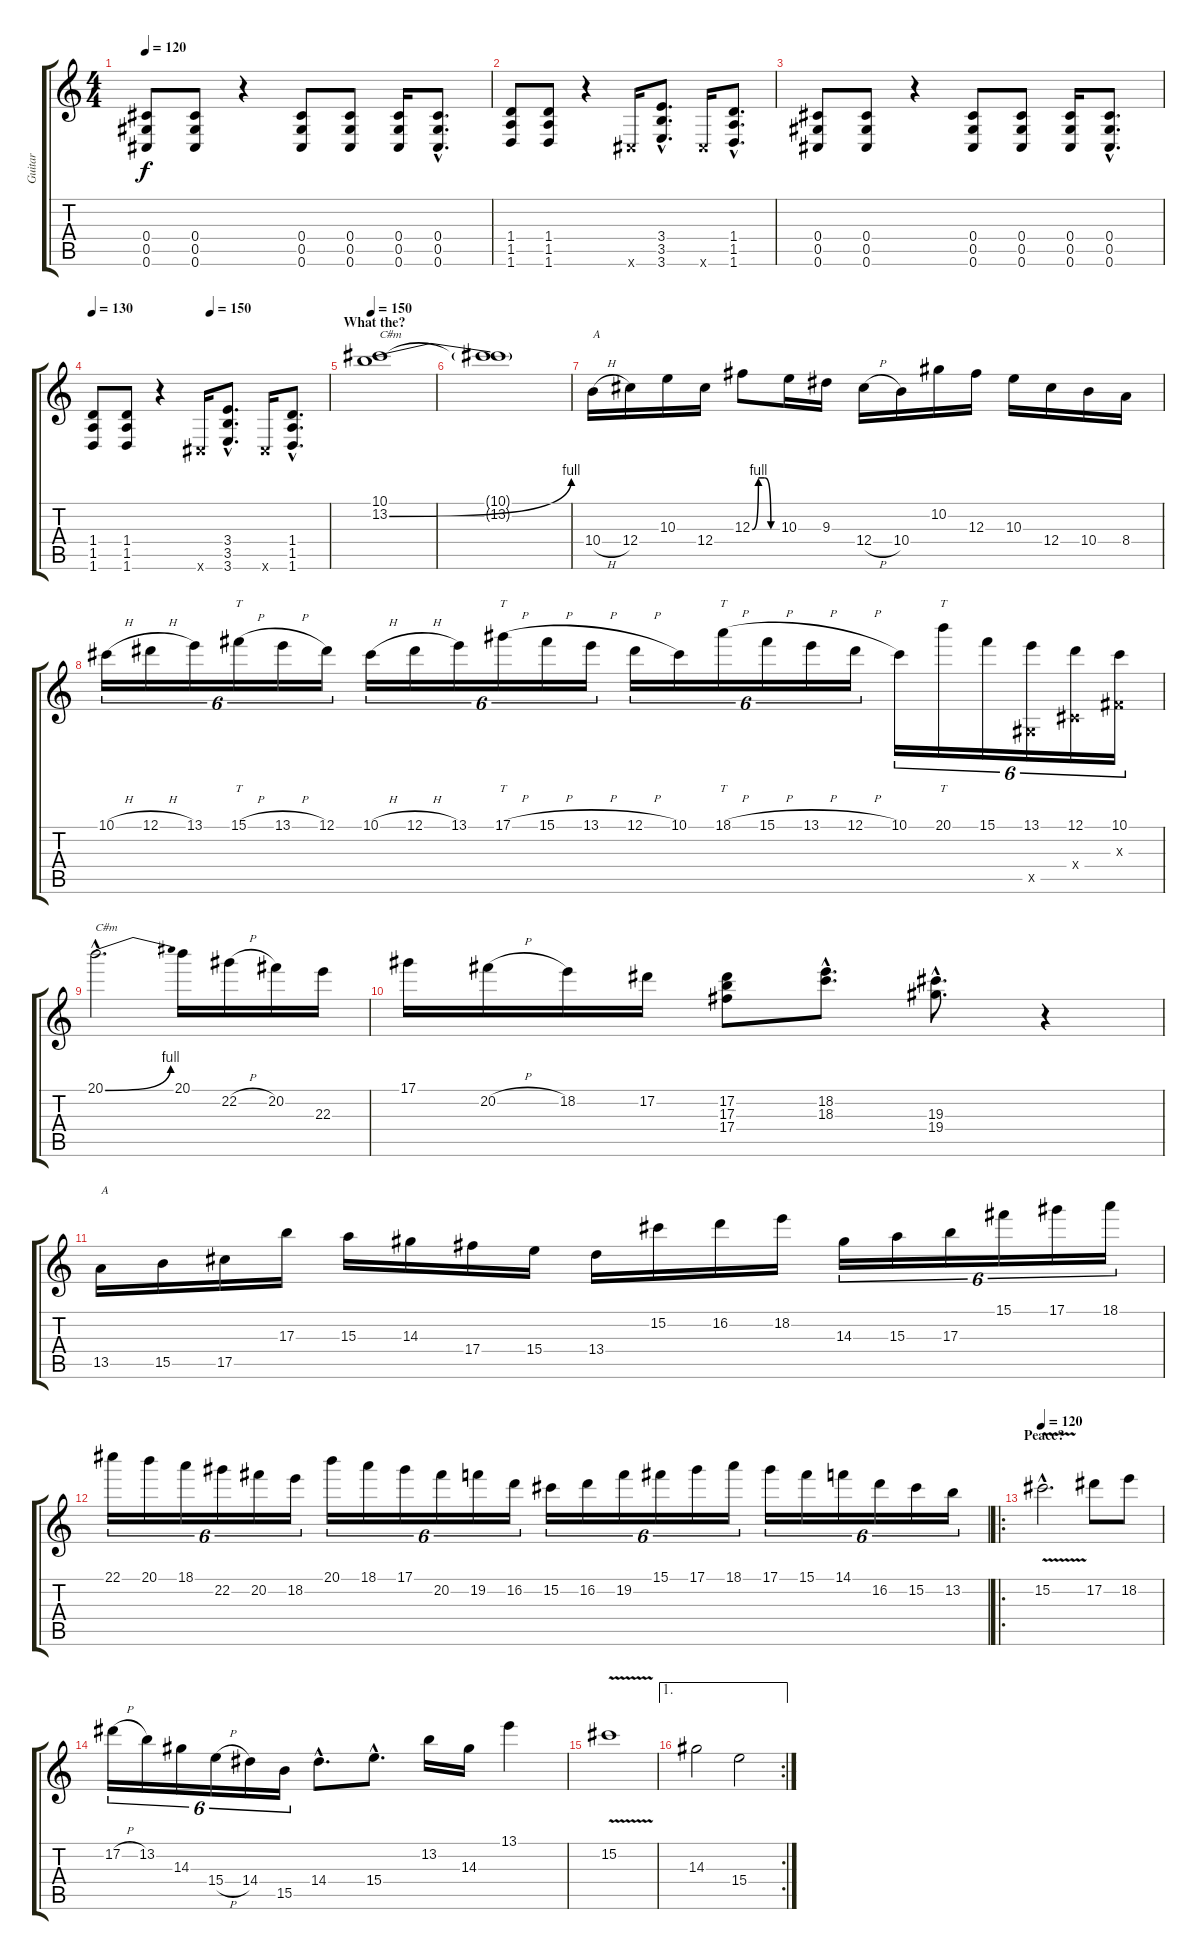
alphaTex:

\track ("Guitar" "Guitar") {instrument distortionguitar}
\staff {score tabs}
\tuning (Eb4 Bb3 Gb3 Db3 Ab2 Db2) {hide}
\ts (4 4)
\tempo 120
\clef g2
\ks c
(0.4 0.5 0.6).8{dy f} (0.4 0.5 0.6).8 r.4 (0.4 0.5 0.6).8 (0.4 0.5 0.6).8 (0.4 0.5 0.6).16 (0.4{hac} 0.5{hac} 0.6{hac}).8{d} |
(1.4 1.5 1.6).8 (1.4 1.5 1.6).8 r.4 0.6{x}.16 (3.4{hac} 3.5{hac} 3.6{hac}).8{d} 0.6{x}.16 (1.4{hac} 1.5{hac} 1.6{hac}).8{d} |
(0.4 0.5 0.6).8 (0.4 0.5 0.6).8 r.4 (0.4 0.5 0.6).8 (0.4 0.5 0.6).8 (0.4 0.5 0.6).16 (0.4{hac} 0.5{hac} 0.6{hac}).8{d} |
\tempo 130
\tempo (150 0.5)
(1.4 1.5 1.6).8 (1.4 1.5 1.6).8 r.4 0.6{x}.16 (3.4{hac} 3.5{hac} 3.6{hac}).8{d} 0.6{x}.16 (1.4{hac} 1.5{hac} 1.6{hac}).8{d} |
\section ("" "What the?")
\tempo 150
(10.1 13.2{be (bend 0 0 60 4)}).1{txt "C#m" volume 16} |
(10.1{t} 13.2{t}).1 |
10.4{h}.16{txt "A"} 12.4.16 10.3.16 12.4.16 12.3{be (custom 0 0 15 4 30 4 45 0 60 0)}.8 10.3.16 9.3.16 12.4{h}.16 10.4.16 10.2.16 12.3.16 10.3.16 12.4.16 10.4.16 8.4.16 |
10.1{h}.16{tu (6 4)} 12.1{h}.16{tu (6 4)} 13.1.16{tu (6 4)} 15.1{h}.16{tt tu (6 4)} 13.1{h}.16{tu (6 4)} 12.1.16{tu (6 4)} 10.1{h}.16{tu (6 4)} 12.1{h}.16{tu (6 4)} 13.1.16{tu (6 4)} 17.1{h}.16{tt tu (6 4)} 15.1{h}.16{tu (6 4)} 13.1{h}.16{tu (6 4)} 12.1{h}.16{tu (6 4)} 10.1.16{tu (6 4)} 18.1{h}.16{tt tu (6 4)} 15.1{h}.16{tu (6 4)} 13.1{h}.16{tu (6 4)} 12.1{h}.16{tu (6 4)} 10.1.16{tu (6 4)} 20.1.16{tt tu (6 4)} 15.1.16{tu (6 4)} (13.1 0.5{x}).16{tu (6 4)} (12.1 0.4{x}).16{tu (6 4)} (10.1 0.3{x}).16{tu (6 4)} |
20.1{be (bend 0 0 60 4) hac}.2{d txt "C#m"} 20.1.16 22.2{h}.16 20.2.16 22.3.16 |
17.1.16 20.2{h}.16 18.2.16 17.2.16 (17.2 17.3 17.4).8 (18.2{hac} 18.3{hac}).8{d} (19.3{hac} 19.4{hac}).8{d} r.4 |
13.5.16{txt "A"} 15.5.16 17.5.16 17.3.16 15.3.16 14.3.16 17.4.16 15.4.16 13.4.16 15.2.16 16.2.16 18.2.16 14.3.16{tu (6 4)} 15.3.16{tu (6 4)} 17.3.16{tu (6 4)} 15.1.16{tu (6 4)} 17.1.16{tu (6 4)} 18.1.16{tu (6 4)} |
22.1.16{tu (6 4)} 20.1.16{tu (6 4)} 18.1.16{tu (6 4)} 22.2.16{tu (6 4)} 20.2.16{tu (6 4)} 18.2.16{tu (6 4)} 20.1.16{tu (6 4)} 18.1.16{tu (6 4)} 17.1.16{tu (6 4)} 20.2.16{tu (6 4)} 19.2.16{tu (6 4)} 16.2.16{tu (6 4)} 15.2.16{tu (6 4)} 16.2.16{tu (6 4)} 19.2.16{tu (6 4)} 15.1.16{tu (6 4)} 17.1.16{tu (6 4)} 18.1.16{tu (6 4)} 17.1.16{tu (6 4)} 15.1.16{tu (6 4)} 14.1.16{tu (6 4)} 16.2.16{tu (6 4)} 15.2.16{tu (6 4)} 13.2.16{tu (6 4)} |
\ro
\section ("" "Peace?")
\tempo 120
15.2{v hac}.2{d} 17.2.8 18.2.8 |
17.2{h}.16{tu (6 4)} 13.2.16{tu (6 4)} 14.3.16{tu (6 4)} 15.4{h}.16{tu (6 4)} 14.4.16{tu (6 4)} 15.5.16{tu (6 4)} 14.4{hac}.8{d} 15.4{hac}.8{d} 13.2.16 14.3.16 13.1.4 |
15.2{v}.1 |
\ae 1
\rc 2
14.3.2 15.4.2
